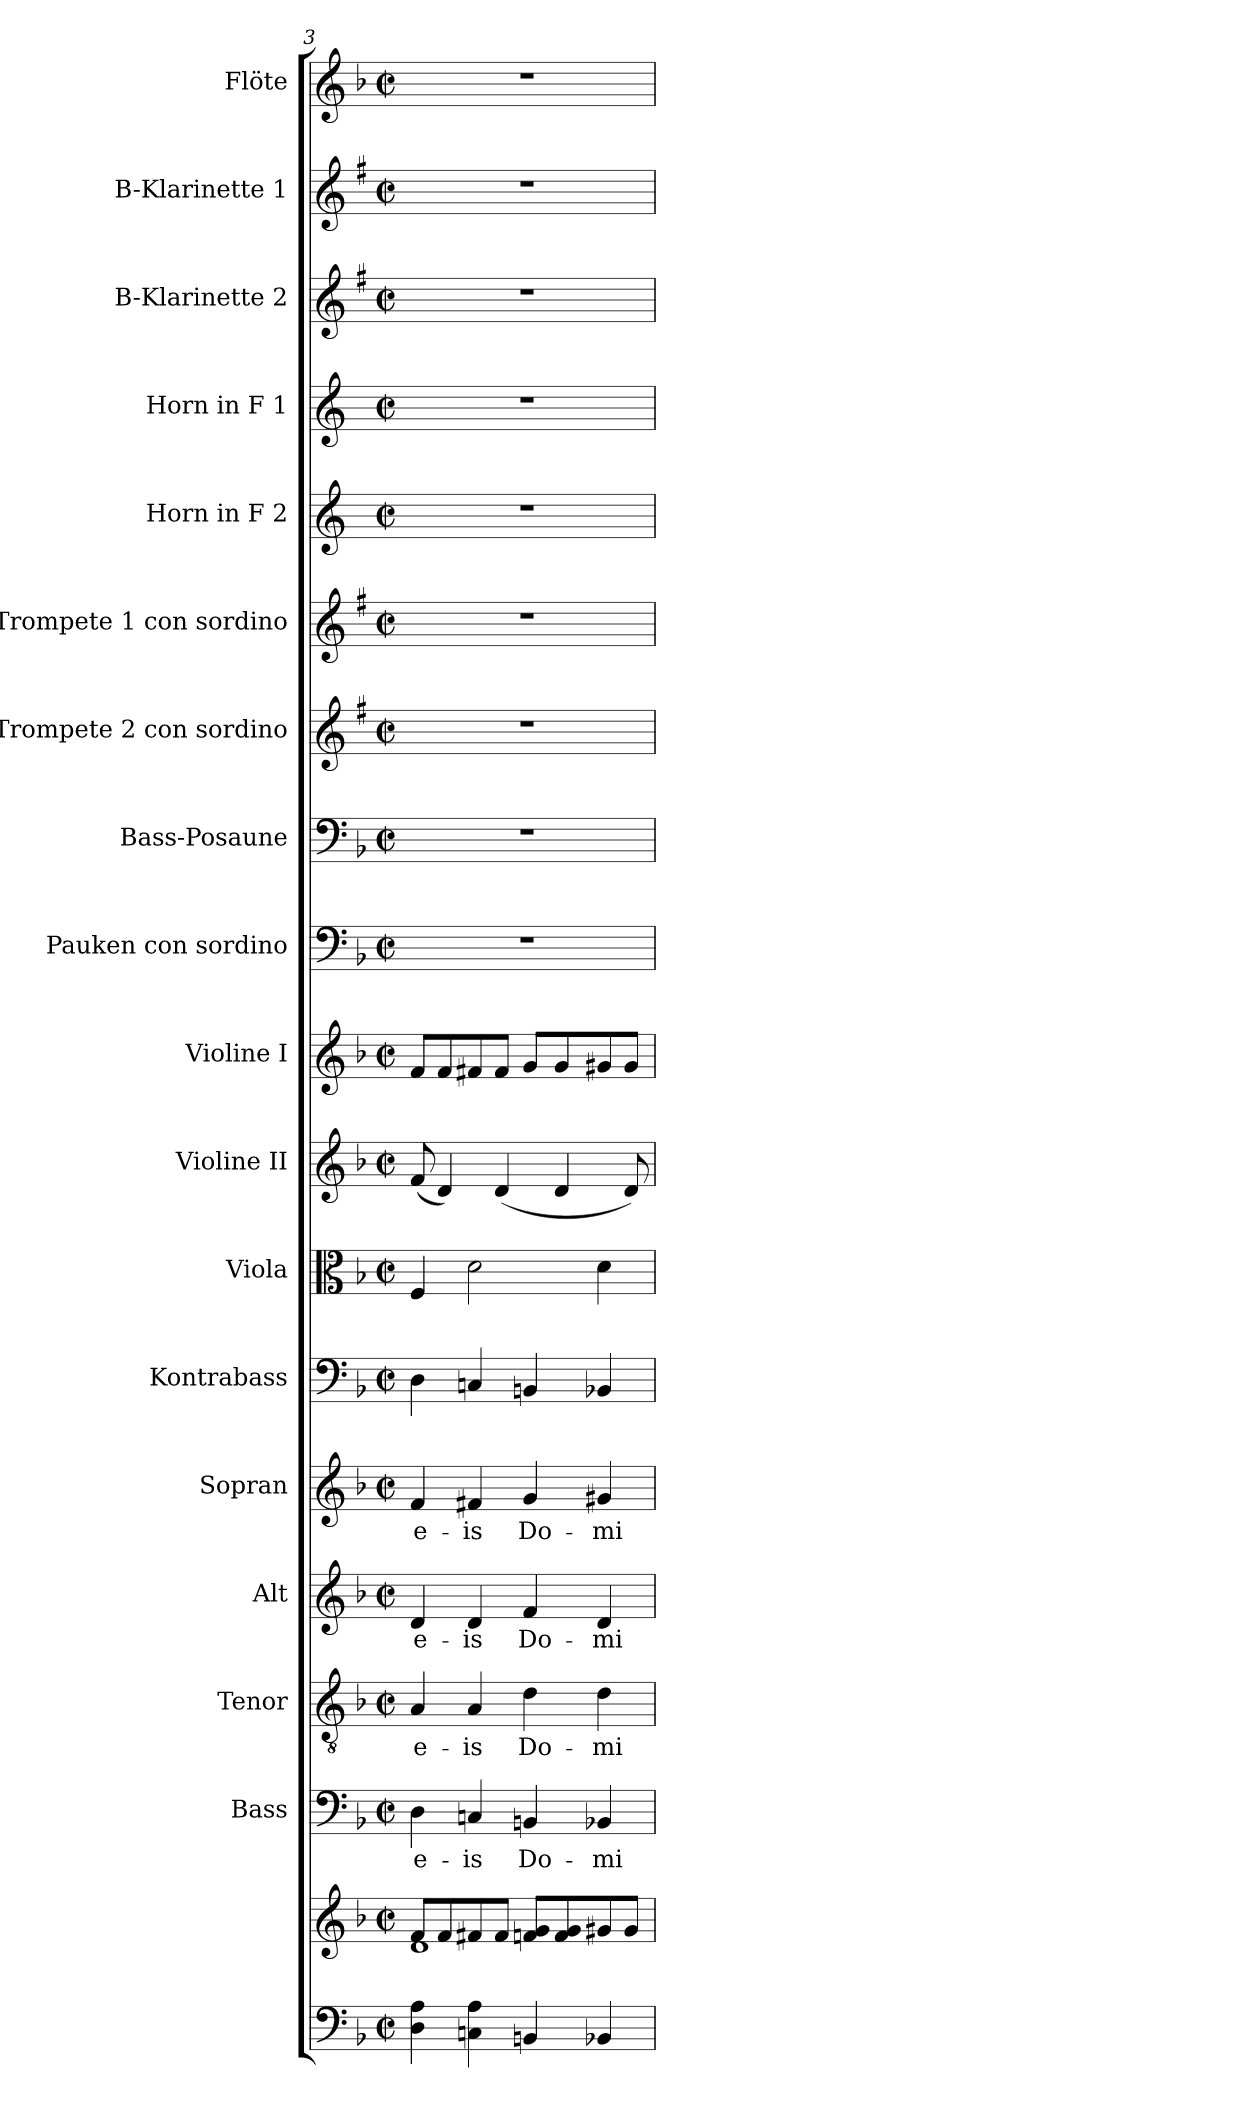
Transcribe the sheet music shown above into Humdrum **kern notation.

**kern	**kern	**kern	**text	**kern	**text	**kern	**text	**kern	**text	**kern	**kern	**kern	**kern	**kern	**kern	**kern	**kern	**kern	**kern	**kern	**kern	**kern
*part18	*part18	*part17	*part17	*part16	*part16	*part15	*part15	*part14	*part14	*part13	*part12	*part11	*part10	*part9	*part8	*part7	*part6	*part5	*part4	*part3	*part2	*part1
*staff19	*staff18	*staff17	*staff17	*staff16	*staff16	*staff15	*staff15	*staff14	*staff14	*staff13	*staff12	*staff11	*staff10	*staff9	*staff8	*staff7	*staff6	*staff5	*staff4	*staff3	*staff2	*staff1
*	*	*I"Bass	*	*I"Tenor	*	*I"Alt	*	*I"Sopran	*	*I"Kontrabass	*I"Viola	*I"Violine II	*I"Violine I	*I"Pauken con sordino	*I"Bass-Posaune	*I"B-Trompete 2 con sordino	*I"B-Trompete 1 con sordino	*I"Horn in F 2	*I"Horn in F 1	*I"B-Klarinette 2	*I"B-Klarinette 1	*I"Flöte
*	*	*I'B.	*	*I'T.	*	*I'A.	*	*I'S.	*	*I'Kb.	*I'Vla.	*I'Vl. II	*I'Vl. I	*I'Pk.	*I'B. Pos.	*I'B Trp. 2	*I'B Trp. 1	*	*	*I'B Kl. 2	*I'B Kl. 1	*I'Fl.
*clefF4	*clefG2	*clefF4	*	*clefGv2	*	*clefG2	*	*clefG2	*	*clefF4	*clefC3	*clefG2	*clefG2	*clefF4	*clefF4	*clefG2	*clefG2	*clefG2	*clefG2	*clefG2	*clefG2	*clefG2
*	*	*	*	*	*	*	*	*	*	*ITrd7c12	*	*	*	*	*	*ITrd1c2	*ITrd1c2	*ITrd4c7	*ITrd4c7	*ITrd1c2	*ITrd1c2	*
*k[b-]	*k[b-]	*k[b-]	*	*k[b-]	*	*k[b-]	*	*k[b-]	*	*k[b-]	*k[b-]	*k[b-]	*k[b-]	*k[b-]	*k[b-]	*k[b-]	*k[b-]	*k[b-]	*k[b-]	*k[b-]	*k[b-]	*k[b-]
*F:	*F:	*F:	*	*F:	*	*F:	*	*F:	*	*F:	*F:	*F:	*F:	*F:	*F:	*F:	*F:	*F:	*F:	*F:	*F:	*F:
*M2/2	*M2/2	*M2/2	*	*M2/2	*	*M2/2	*	*M2/2	*	*M2/2	*M2/2	*M2/2	*M2/2	*M2/2	*M2/2	*M2/2	*M2/2	*M2/2	*M2/2	*M2/2	*M2/2	*M2/2
*met(c|)	*met(c|)	*met(c|)	*	*met(c|)	*	*met(c|)	*	*met(c|)	*	*met(c|)	*met(c|)	*met(c|)	*met(c|)	*met(c|)	*met(c|)	*met(c|)	*met(c|)	*met(c|)	*met(c|)	*met(c|)	*met(c|)	*met(c|)
=3	=3	=3	=3	=3	=3	=3	=3	=3	=3	=3	=3	=3	=3	=3	=3	=3	=3	=3	=3	=3	=3	=3
*	*^	*	*	*	*	*	*	*	*	*	*	*	*	*	*	*	*	*	*	*	*	*
!	!	!	!	!LO:LY:b	!	!LO:LY:b	!	!LO:LY:b	!	!LO:LY:b	!	!	!	!	!	!	!	!	!	!	!	!	!
4D\ 4A\	8f/L	1d	4D\	e-	4A/	e-	4d/	e-	4f/	e-	4DD\	4F/	(<8f/	8f/L	1r	1r	1r	1r	1r	1r	1r	1r	1r
.	8f/	.	.	.	.	.	.	.	.	.	.	.	4d/)	8f/	.	.	.	.	.	.	.	.	.
!	!	!	!	!LO:LY:b	!	!LO:LY:b	!	!LO:LY:b	!	!LO:LY:b	!	!	!	!	!	!	!	!	!	!	!	!	!
4Cn\ 4A\	8f#X/	.	4Cn/	-is	4A/	-is	4d/	-is	4f#X/	-is	4CCn/	2d\	.	8f#X/	.	.	.	.	.	.	.	.	.
.	8f#/J	.	.	.	.	.	.	.	.	.	.	.	(<4d/	8f#/J	.	.	.	.	.	.	.	.	.
!	!	!	!	!LO:LY:b	!	!LO:LY:b	!	!LO:LY:b	!	!LO:LY:b	!	!	!	!	!	!	!	!	!	!	!	!	!
4BBn/	8fn/ 8g/L	.	4BBn/	Do-	4d\	Do-	4f/	Do-	4g/	Do-	4BBBn/	.	.	8g/L	.	.	.	.	.	.	.	.	.
.	8f/ 8g/	.	.	.	.	.	.	.	.	.	.	.	4d/	8g/	.	.	.	.	.	.	.	.	.
!	!	!	!	!LO:LY:b	!	!LO:LY:b	!	!LO:LY:b	!	!LO:LY:b	!	!	!	!	!	!	!	!	!	!	!	!	!
4BB-X/	8g#X/	.	4BB-X/	-mi-	4d\	-mi-	4d/	-mi-	4g#X/	-mi-	4BBB-X/	4d\	.	8g#X/	.	.	.	.	.	.	.	.	.
.	8g#/J	.	.	.	.	.	.	.	.	.	.	.	8d/)	8g#/J	.	.	.	.	.	.	.	.	.
*	*v	*v	*	*	*	*	*	*	*	*	*	*	*	*	*	*	*	*	*	*	*	*	*
=	=	=	=	=	=	=	=	=	=	=	=	=	=	=	=	=	=	=	=	=	=	=
*-	*-	*-	*-	*-	*-	*-	*-	*-	*-	*-	*-	*-	*-	*-	*-	*-	*-	*-	*-	*-	*-	*-
